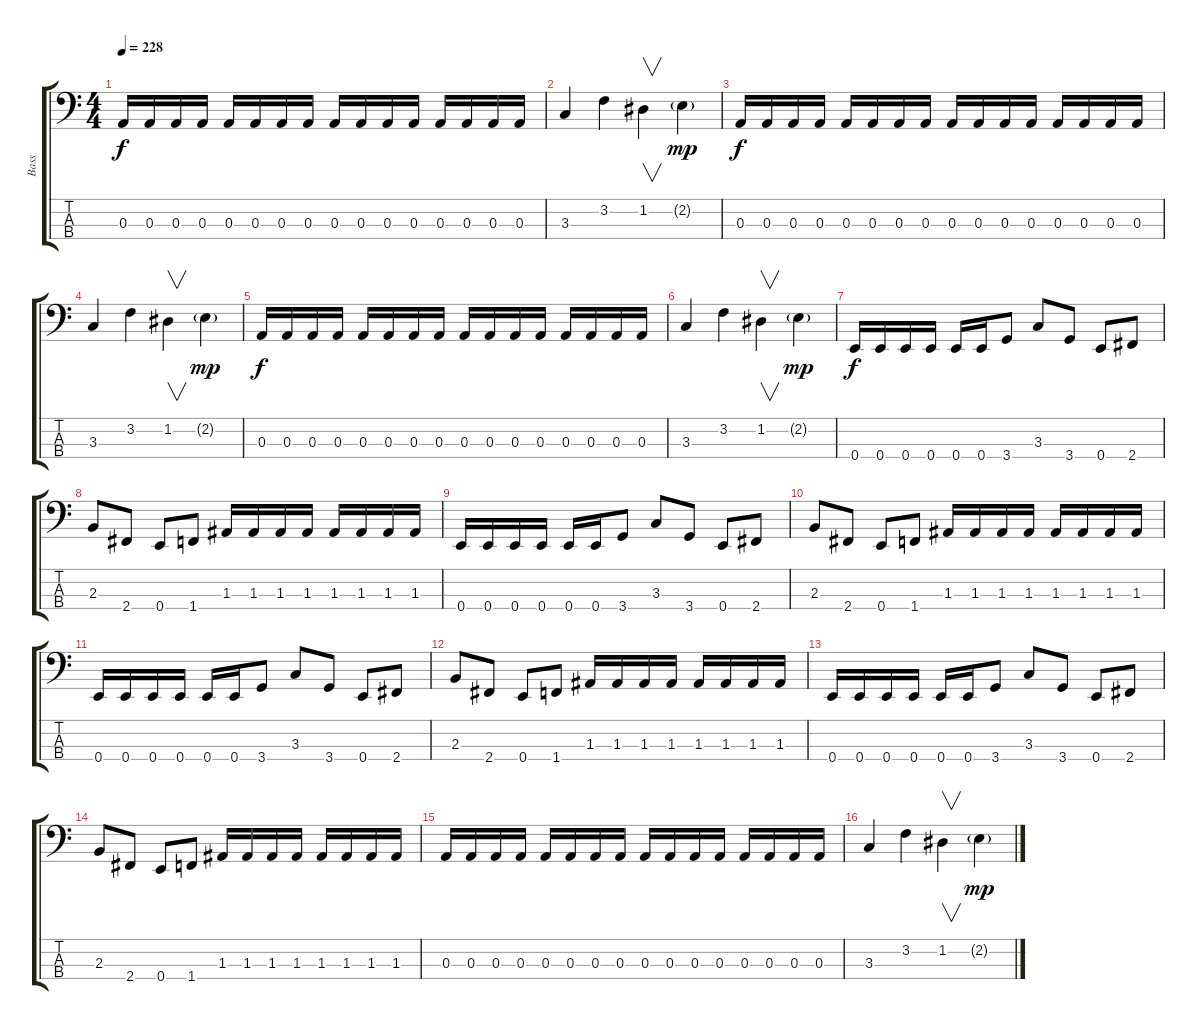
\track ("Bass" "Bass") {instrument electricbasspick}
\staff {score tabs}
\tuning (G2 D2 A1 E1) {hide}
\ts (4 4)
\tempo 228
\clef f4
\ks c
0.3.16{dy f} 0.3.16 0.3.16 0.3.16 0.3.16 0.3.16 0.3.16 0.3.16 0.3.16 0.3.16 0.3.16 0.3.16 0.3.16 0.3.16 0.3.16 0.3.16 |
3.3.4 3.2.4 1.2.4{v} 2.2{g}.4{dy mp} |
0.3.16{dy f} 0.3.16 0.3.16 0.3.16 0.3.16 0.3.16 0.3.16 0.3.16 0.3.16 0.3.16 0.3.16 0.3.16 0.3.16 0.3.16 0.3.16 0.3.16 |
3.3.4 3.2.4 1.2.4{v} 2.2{g}.4{dy mp} |
0.3.16{dy f} 0.3.16 0.3.16 0.3.16 0.3.16 0.3.16 0.3.16 0.3.16 0.3.16 0.3.16 0.3.16 0.3.16 0.3.16 0.3.16 0.3.16 0.3.16 |
3.3.4 3.2.4 1.2.4{v} 2.2{g}.4{dy mp} |
0.4.16{dy f} 0.4.16 0.4.16 0.4.16 0.4.16 0.4.16 3.4.8 3.3.8 3.4.8 0.4.8 2.4.8 |
2.3.8 2.4.8 0.4.8 1.4.8 1.3.16 1.3.16 1.3.16 1.3.16 1.3.16 1.3.16 1.3.16 1.3.16 |
0.4.16 0.4.16 0.4.16 0.4.16 0.4.16 0.4.16 3.4.8 3.3.8 3.4.8 0.4.8 2.4.8 |
2.3.8 2.4.8 0.4.8 1.4.8 1.3.16 1.3.16 1.3.16 1.3.16 1.3.16 1.3.16 1.3.16 1.3.16 |
0.4.16 0.4.16 0.4.16 0.4.16 0.4.16 0.4.16 3.4.8 3.3.8 3.4.8 0.4.8 2.4.8 |
2.3.8 2.4.8 0.4.8 1.4.8 1.3.16 1.3.16 1.3.16 1.3.16 1.3.16 1.3.16 1.3.16 1.3.16 |
0.4.16 0.4.16 0.4.16 0.4.16 0.4.16 0.4.16 3.4.8 3.3.8 3.4.8 0.4.8 2.4.8 |
2.3.8 2.4.8 0.4.8 1.4.8 1.3.16 1.3.16 1.3.16 1.3.16 1.3.16 1.3.16 1.3.16 1.3.16 |
0.3.16 0.3.16 0.3.16 0.3.16 0.3.16 0.3.16 0.3.16 0.3.16 0.3.16 0.3.16 0.3.16 0.3.16 0.3.16 0.3.16 0.3.16 0.3.16 |
3.3.4 3.2.4 1.2.4{v} 2.2{g}.4{dy mp}
